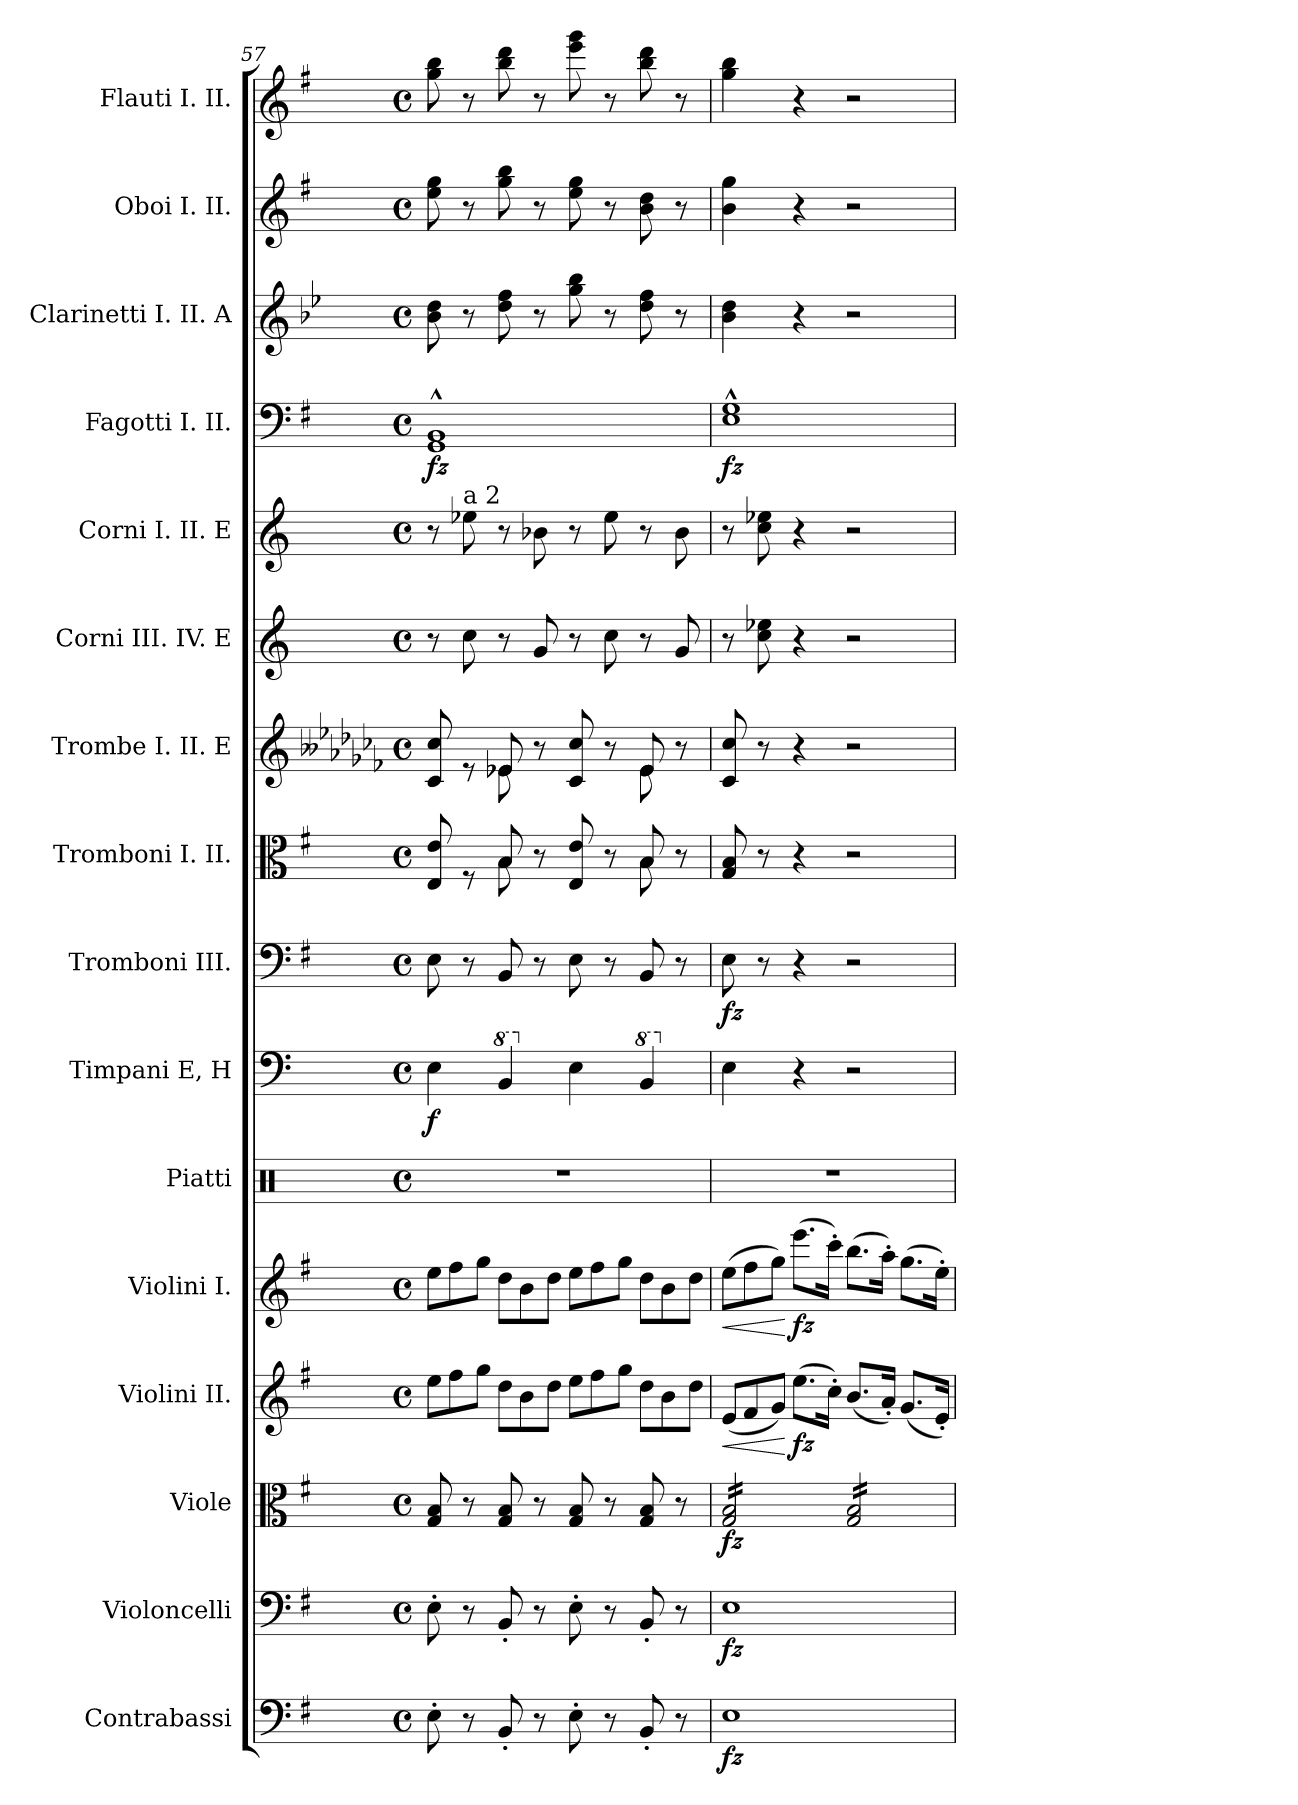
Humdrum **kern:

**kern	**dynam	**kern	**dynam	**kern	**dynam	**kern	**dynam	**kern	**dynam	**kern	**kern	**dynam	**kern	**dynam	**kern	**kern	**kern	**dynam	**kern	**dynam	**kern	**dynam	**kern	**kern	**kern
*part16	*part16	*part15	*part15	*part14	*part14	*part13	*part13	*part12	*part12	*part11	*part10	*part10	*part9	*part9	*part8	*part7	*part6	*part6	*part5	*part5	*part4	*part4	*part3	*part2	*part1
*staff16	*staff16	*staff15	*staff15	*staff14	*staff14	*staff13	*staff13	*staff12	*staff12	*staff11	*staff10	*staff10	*staff9	*staff9	*staff8	*staff7	*staff6	*staff6	*staff5	*staff5	*staff4	*staff4	*staff3	*staff2	*staff1
*I"Contrabassi	*	*I"Violoncelli	*	*I"Viole	*	*I"Violini II.	*	*I"Violini I.	*	*I"Piatti	*I"Timpani E, H	*	*I"Tromboni III.	*	*I"Tromboni I. II.	*I"Trombe I. II. E	*I"Corni III. IV. E	*	*I"Corni I. II. E	*	*I"Fagotti I. II.	*	*I"Clarinetti I. II. A	*I"Oboi I. II.	*I"Flauti I. II.
*I'Cb.	*	*I'Vcl.	*	*I'Vle	*	*I'Viol. II.	*	*I'Viol. I.	*	*I'Piatti	*I'Timp.	*	*I'Trbni. III.	*	*I'Trbni. I. II.	*I'Trbe. I. II.	*I'Cor. III. IV. E	*	*I'Cor. I. II. E	*	*I'Fag. I. II.	*	*I'Cl. I. II.	*I'Ob. I. II.	*I'Fl. I. II.
*clefF4	*	*clefF4	*	*clefC3	*	*clefG2	*	*clefG2	*	*clefX	*clefF4	*	*clefF4	*	*clefC3	*clefG2	*clefG2	*	*clefG2	*	*clefF4	*	*clefG2	*clefG2	*clefG2
*ITrd7c12	*	*	*	*	*	*	*	*	*	*	*	*	*	*	*	*ITrd-3c-4	*ITrd5c8	*	*ITrd5c8	*	*	*	*ITrd2c3	*	*
*k[f#]	*	*k[f#]	*	*k[f#]	*	*k[f#]	*	*k[f#]	*	*k[]	*k[]	*	*k[f#]	*	*k[f#]	*k[b--e-a-d-g-c-f-]	*k[f#c#g#d#]	*	*k[f#c#g#d#]	*	*k[f#]	*	*k[f#]	*k[f#]	*k[f#]
*M4/4	*	*M4/4	*	*M4/4	*	*M4/4	*	*M4/4	*	*M4/4	*M4/4	*	*M4/4	*	*M4/4	*M4/4	*M4/4	*	*M4/4	*	*M4/4	*	*M4/4	*M4/4	*M4/4
*met(c)	*	*met(c)	*	*met(c)	*	*met(c)	*	*met(c)	*	*met(c)	*met(c)	*	*met(c)	*	*met(c)	*met(c)	*met(c)	*	*met(c)	*	*met(c)	*	*met(c)	*met(c)	*met(c)
*	*	*	*	*	*	*Xtuplet	*	*Xtuplet	*	*	*	*	*	*	*	*	*	*	*	*	*	*	*	*	*
=57	=57	=57	=57	=57	=57	=57	=57	=57	=57	=57	=57	=57	=57	=57	=57	=57	=57	=57	=57	=57	=57	=57	=57	=57	=57
*	*	*	*	*	*	*	*	*	*	*	*	*	*	*	*^	*^	*	*	*	*	*	*	*	*	*
!	!	!	!	!	!	!	!	!	!	!	!	!LO:DY:b	!	!	!	!	!	!	!	!	!	!	!	!LO:DY:b	!	!	!
8EE'\	.	8E'\	.	8G/ 8B/	.	12ee\L	.	12ee\L	.	1r	4E\	f	8E\	.	8E/ 8e/	4ryy	8f-/ 8ff-/	4ryy	8r	.	8r	.	1GG^^ 1BB^^	fz	8g\ 8b\	8ee\ 8gg\	8gg\ 8bb\
.	.	.	.	.	.	12ff#\	.	12ff#\	.	.	.	.	.	.	.	.	.	.	.	.	.	.	.	.	.	.	.
!	!	!	!	!	!	!	!	!	!	!	!	!	!	!	!	!	!	!	!	!	!LO:TX:a:t=a 2	!	!	!	!	!	!
8r	.	8r	.	8r	.	.	.	.	.	.	.	.	8r	.	8rF	.	8re	.	8e\	.	8gn\	.	.	.	8r	8r	8r
.	.	.	.	.	.	12gg\J	.	12gg\J	.	.	.	.	.	.	.	.	.	.	.	.	.	.	.	.	.	.	.
*	*	*	*	*	*	*	*	*	*	*	*8va	*	*	*	*	*	*	*	*	*	*	*	*	*	*	*	*
8BBB'/	.	8BB'/	.	8G/ 8B/	.	12dd\L	.	12dd\L	.	.	4B/	.	8BB/	.	8B/	8B\	8a--X/	8a--\	8r	.	8r	.	.	.	8b\ 8dd\	8gg\ 8bb\	8bb\ 8ddd\
.	.	.	.	.	.	12b\	.	12b\	.	.	.	.	.	.	.	.	.	.	.	.	.	.	.	.	.	.	.
8r	.	8r	.	8r	.	.	.	.	.	.	.	.	8r	.	8r	8ryy	8r	8ryy	8B/	.	8dn\	.	.	.	8r	8r	8r
.	.	.	.	.	.	12dd\J	.	12dd\J	.	.	.	.	.	.	.	.	.	.	.	.	.	.	.	.	.	.	.
*	*	*	*	*	*	*	*	*	*	*	*X8va	*	*	*	*	*	*	*	*	*	*	*	*	*	*	*	*
8EE'\	.	8E'\	.	8G/ 8B/	.	12ee\L	.	12ee\L	.	.	4E\	.	8E\	.	8E/ 8e/	8ryy	8f-/ 8ff-/	8ryy	8r	.	8r	.	.	.	8ee\ 8gg\	8ee\ 8gg\	8eee\ 8ggg\
.	.	.	.	.	.	12ff#\	.	12ff#\	.	.	.	.	.	.	.	.	.	.	.	.	.	.	.	.	.	.	.
8r	.	8r	.	8r	.	.	.	.	.	.	.	.	8r	.	8r	8ryy	8r	8ryy	8e\	.	8g\	.	.	.	8r	8r	8r
.	.	.	.	.	.	12gg\J	.	12gg\J	.	.	.	.	.	.	.	.	.	.	.	.	.	.	.	.	.	.	.
*	*	*	*	*	*	*	*	*	*	*	*8va	*	*	*	*	*	*	*	*	*	*	*	*	*	*	*	*
8BBB'/	.	8BB'/	.	8G/ 8B/	.	12dd\L	.	12dd\L	.	.	4B/	.	8BB/	.	8B/	8B\	8a--/	8a--\	8r	.	8r	.	.	.	8b\ 8dd\	8b\ 8dd\	8bb\ 8ddd\
.	.	.	.	.	.	12b\	.	12b\	.	.	.	.	.	.	.	.	.	.	.	.	.	.	.	.	.	.	.
8r	.	8r	.	8r	.	.	.	.	.	.	.	.	8r	.	8r	8ryy	8r	8ryy	8B/	.	8d\	.	.	.	8r	8r	8r
.	.	.	.	.	.	12dd\J	.	12dd\J	.	.	.	.	.	.	.	.	.	.	.	.	.	.	.	.	.	.	.
*	*	*	*	*	*	*	*	*	*	*	*	*	*	*	*v	*v	*	*	*	*	*	*	*	*	*	*	*
*	*	*	*	*	*	*	*	*	*	*	*	*	*	*	*	*v	*v	*	*	*	*	*	*	*	*	*
=58	=58	=58	=58	=58	=58	=58	=58	=58	=58	=58	=58	=58	=58	=58	=58	=58	=58	=58	=58	=58	=58	=58	=58	=58	=58
!	!	!	!	!	!	!	!LO:HP:b	!	!LO:HP:b	!	!	!	!	!	!	!	!	!	!	!	!	!	!	!	!
*	*	*	*	*	*	*	*	*	*	*	*X8va	*	*	*	*	*	*	*	*	*	*	*	*	*	*
!	!LO:DY:b	!	!LO:DY:b	!	!LO:DY:b	!	!	!	!	!	!	!	!	!LO:DY:b	!	!	!	!	!	!	!	!LO:DY:b	!	!	!
*	*	*	*	*tremolo	*	*	*	*	*	*	*	*	*	*	*	*	*	*	*	*	*	*	*	*	*
1EE	fz	1E	fz	16G/ 16B/LL	fz	(12e/L	<	(12ee\L	<	1r	4E\	.	8E\	fz	8G/ 8B/	8f-/ 8ff-/	8r	.	8r	.	1E^^ 1G^^	fz	4g\ 4b\	4b\ 4gg\	4gg\ 4bb\
.	.	.	.	16G/ 16B/	.	.	.	.	.	.	.	.	.	.	.	.	.	.	.	.	.	.	.	.	.
.	.	.	.	.	.	12f#/	.	12ff#\	.	.	.	.	.	.	.	.	.	.	.	.	.	.	.	.	.
!	!	!	!	!	!	!	!	!	!	!	!	!	!	!	!	!	!	!LO:DY:b	!	!LO:DY:b	!	!	!	!	!
.	.	.	.	16G/ 16B/	.	.	.	.	.	.	.	.	8r	.	8r	8r	8e\ 8gn\	other-dynamics	8e\ 8gn\	other-dynamics	.	.	.	.	.
.	.	.	.	.	.	12g/J)	.	12gg\J)	.	.	.	.	.	.	.	.	.	.	.	.	.	.	.	.	.
.	.	.	.	16G/ 16B/	.	.	.	.	.	.	.	.	.	.	.	.	.	.	.	.	.	.	.	.	.
!	!	!	!	!	!	!	!LO:DY:n=1:b	!	!LO:DY:n=1:b	!	!	!	!	!	!	!	!	!	!	!	!	!	!	!	!
.	.	.	.	16G/ 16B/	.	(8.ee\L	[ fz	(8.eee\L	[ fz	.	4r	.	4r	.	4r	4r	4r	.	4r	.	.	.	4r	4r	4r
.	.	.	.	16G/ 16B/	.	.	.	.	.	.	.	.	.	.	.	.	.	.	.	.	.	.	.	.	.
.	.	.	.	16G/ 16B/	.	.	.	.	.	.	.	.	.	.	.	.	.	.	.	.	.	.	.	.	.
.	.	.	.	16G/ 16B/JJ	.	16cc'\Jk)	.	16ccc'\Jk)	.	.	.	.	.	.	.	.	.	.	.	.	.	.	.	.	.
.	.	.	.	16G/ 16B/LL	.	(8.b/L	.	(8.bb\L	.	.	2r	.	2r	.	2r	2r	2r	.	2r	.	.	.	2r	2r	2r
.	.	.	.	16G/ 16B/	.	.	.	.	.	.	.	.	.	.	.	.	.	.	.	.	.	.	.	.	.
.	.	.	.	16G/ 16B/	.	.	.	.	.	.	.	.	.	.	.	.	.	.	.	.	.	.	.	.	.
.	.	.	.	16G/ 16B/	.	16a'/Jk)	.	16aa'\Jk)	.	.	.	.	.	.	.	.	.	.	.	.	.	.	.	.	.
.	.	.	.	16G/ 16B/	.	(8.g/L	.	(8.gg\L	.	.	.	.	.	.	.	.	.	.	.	.	.	.	.	.	.
.	.	.	.	16G/ 16B/	.	.	.	.	.	.	.	.	.	.	.	.	.	.	.	.	.	.	.	.	.
.	.	.	.	16G/ 16B/	.	.	.	.	.	.	.	.	.	.	.	.	.	.	.	.	.	.	.	.	.
.	.	.	.	16G/ 16B/JJ	.	16e'/Jk)	.	16ee'\Jk)	.	.	.	.	.	.	.	.	.	.	.	.	.	.	.	.	.
*	*	*	*	*Xtremolo	*	*	*	*	*	*	*	*	*	*	*	*	*	*	*	*	*	*	*	*	*
=	=	=	=	=	=	=	=	=	=	=	=	=	=	=	=	=	=	=	=	=	=	=	=	=	=
*-	*-	*-	*-	*-	*-	*-	*-	*-	*-	*-	*-	*-	*-	*-	*-	*-	*-	*-	*-	*-	*-	*-	*-	*-	*-
